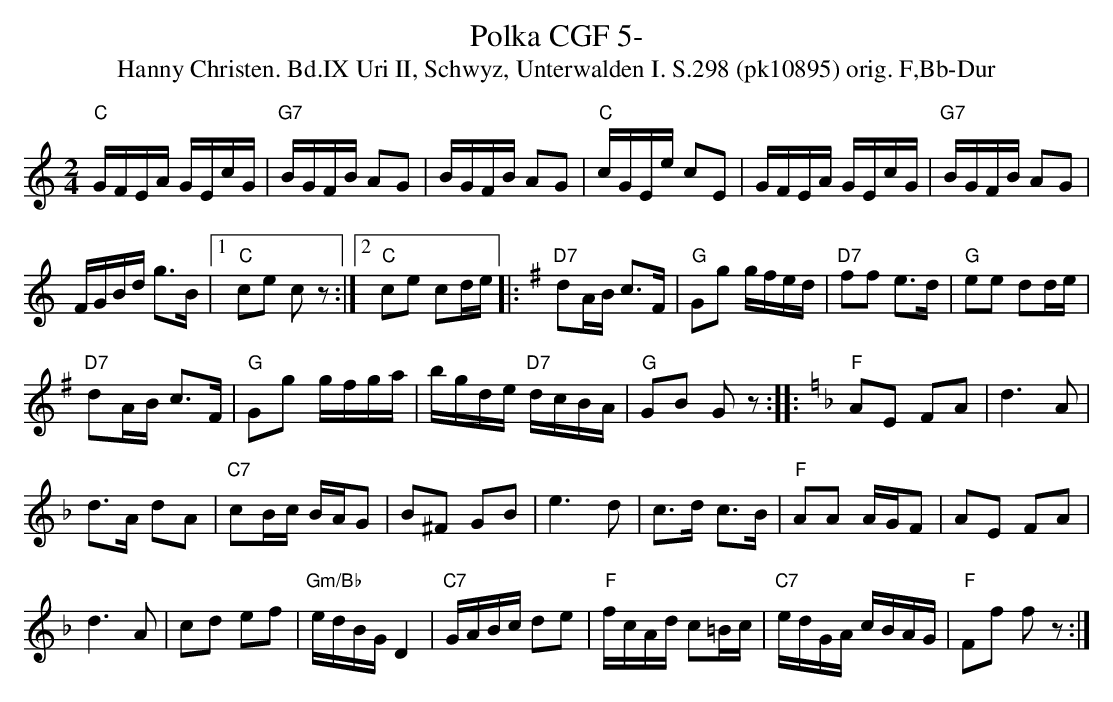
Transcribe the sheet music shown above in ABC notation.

X:1
T:Polka CGF 5-
T:Hanny Christen. Bd.IX Uri II, Schwyz, Unterwalden I. S.298 (pk10895) orig. F,Bb-Dur
M:2/4
L:1/16
K:Cmaj
"C"GFEA GEcG | "G7"BGFB A2G2 | BGFB A2G2 | "C"cGEe c2E2 | GFEA GEcG | "G7"BGFB A2G2 |
FGBd g3B |1 "C"c2e2 c2 z2 :|2 "C"c2e2 c2de |: [K:Gmaj] "D7"d2AB c3F | "G"G2g2 gfed | "D7"f2f2 e3d | "G"e2e2 d2de |
"D7"d2AB c3F | "G"G2g2 gfga | bgde "D7"dcBA | "G"G2B2 G2 z2 :: [K:Fmaj] "F"A2E2 F2A2 | d6 A2 |
[L:1/8] d>A dA | "C7"cB/2c/2 B/2A/2G | B^F GB | e3 d | c>d c>B | "F"AA A/2G/2F | AE FA |
d3 A | cd ef | [L:1/16] "Gm/Bb"edBG D4 | "C7"GABc d2e2 | "F"fcAd c2=Bc | "C7"edGA cBAG | "F"F2f2 f2 z2 :|
